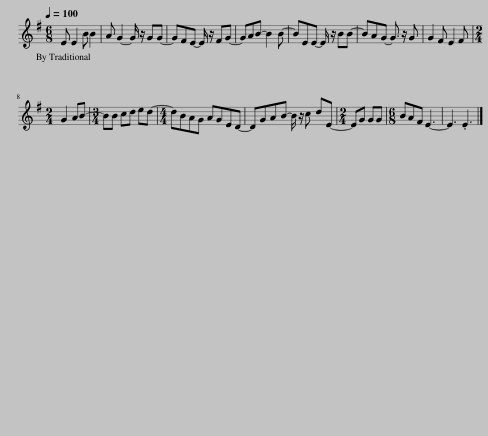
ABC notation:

X:1
L:1/8
Q:1/4=100
M:6/8
I:linebreak $
K:G
V:1 treble
V:1
 E E2 B B2 | A G2- G/ z/ GG- | GFE- E/ z/ FG- | GAB- B2 B- | BEE- E/ z/ BB- | %5
 BAG- G3/2 z/ G | G2 F E2 F |$[M:2/4] G2 AB- |[M:3/4] BB cd ed- |[M:4/4] dBAG AGED- | %10
 DGAB- B/ z/ c dE- |[M:2/4] EG GG |[M:6/8] BAF E3- | E3 .E3 |] %14
